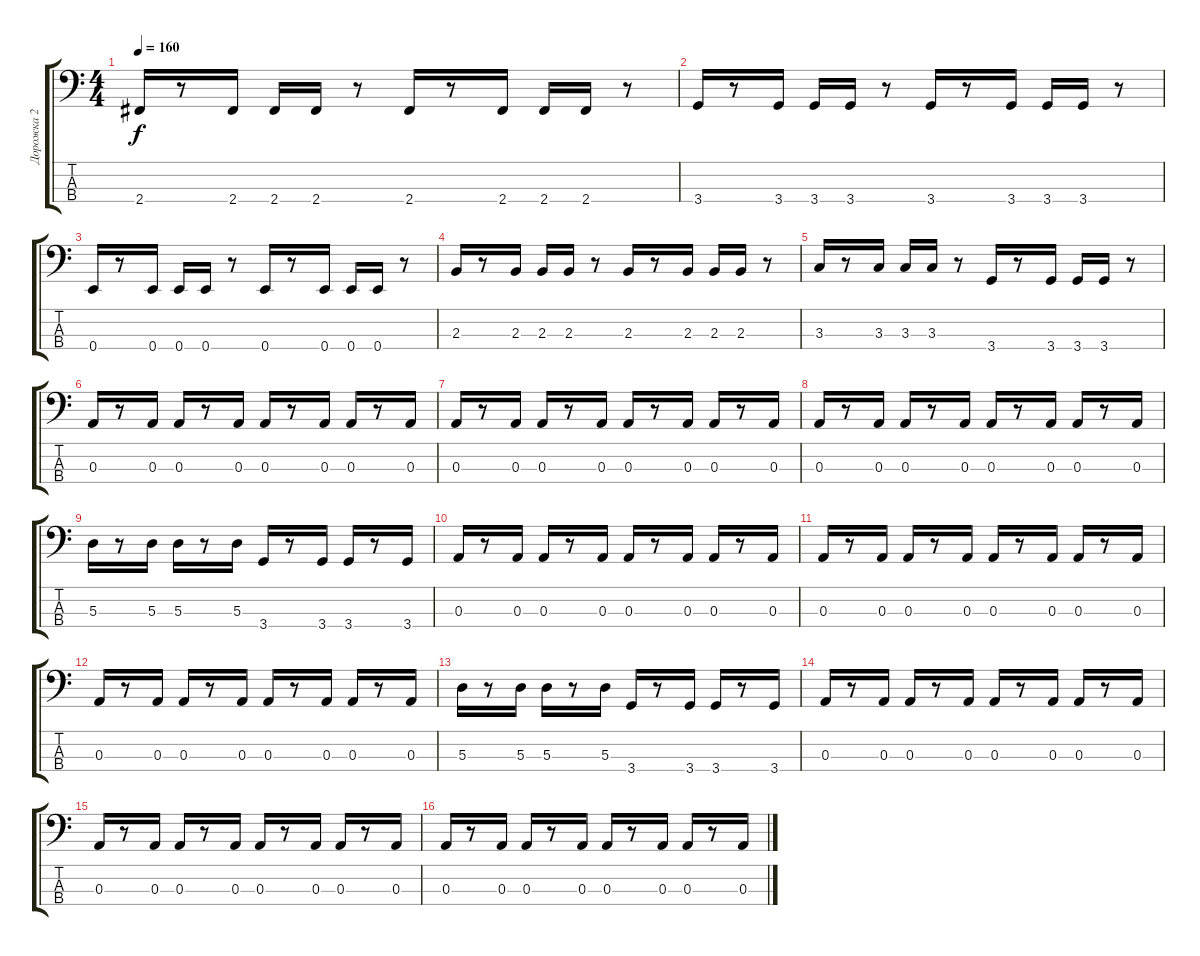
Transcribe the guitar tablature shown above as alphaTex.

\track ("Дорожка 2" "Дорожка 2") {instrument electricbassfinger}
\staff {score tabs}
\tuning (G2 D2 A1 E1) {hide}
\ts (4 4)
\tempo 160
\clef f4
\ks c
2.4.16{dy f} r.8 2.4.16 2.4.16 2.4.16 r.8 2.4.16 r.8 2.4.16 2.4.16 2.4.16 r.8 |
3.4.16 r.8 3.4.16 3.4.16 3.4.16 r.8 3.4.16 r.8 3.4.16 3.4.16 3.4.16 r.8 |
0.4.16 r.8 0.4.16 0.4.16 0.4.16 r.8 0.4.16 r.8 0.4.16 0.4.16 0.4.16 r.8 |
2.3.16 r.8 2.3.16 2.3.16 2.3.16 r.8 2.3.16 r.8 2.3.16 2.3.16 2.3.16 r.8 |
3.3.16 r.8 3.3.16 3.3.16 3.3.16 r.8 3.4.16 r.8 3.4.16 3.4.16 3.4.16 r.8 |
0.3.16 r.8 0.3.16 0.3.16 r.8 0.3.16 0.3.16 r.8 0.3.16 0.3.16 r.8 0.3.16 |
0.3.16 r.8 0.3.16 0.3.16 r.8 0.3.16 0.3.16 r.8 0.3.16 0.3.16 r.8 0.3.16 |
0.3.16 r.8 0.3.16 0.3.16 r.8 0.3.16 0.3.16 r.8 0.3.16 0.3.16 r.8 0.3.16 |
5.3.16 r.8 5.3.16 5.3.16 r.8 5.3.16 3.4.16 r.8 3.4.16 3.4.16 r.8 3.4.16 |
0.3.16 r.8 0.3.16 0.3.16 r.8 0.3.16 0.3.16 r.8 0.3.16 0.3.16 r.8 0.3.16 |
0.3.16 r.8 0.3.16 0.3.16 r.8 0.3.16 0.3.16 r.8 0.3.16 0.3.16 r.8 0.3.16 |
0.3.16 r.8 0.3.16 0.3.16 r.8 0.3.16 0.3.16 r.8 0.3.16 0.3.16 r.8 0.3.16 |
5.3.16 r.8 5.3.16 5.3.16 r.8 5.3.16 3.4.16 r.8 3.4.16 3.4.16 r.8 3.4.16 |
0.3.16 r.8 0.3.16 0.3.16 r.8 0.3.16 0.3.16 r.8 0.3.16 0.3.16 r.8 0.3.16 |
0.3.16 r.8 0.3.16 0.3.16 r.8 0.3.16 0.3.16 r.8 0.3.16 0.3.16 r.8 0.3.16 |
0.3.16 r.8 0.3.16 0.3.16 r.8 0.3.16 0.3.16 r.8 0.3.16 0.3.16 r.8 0.3.16
